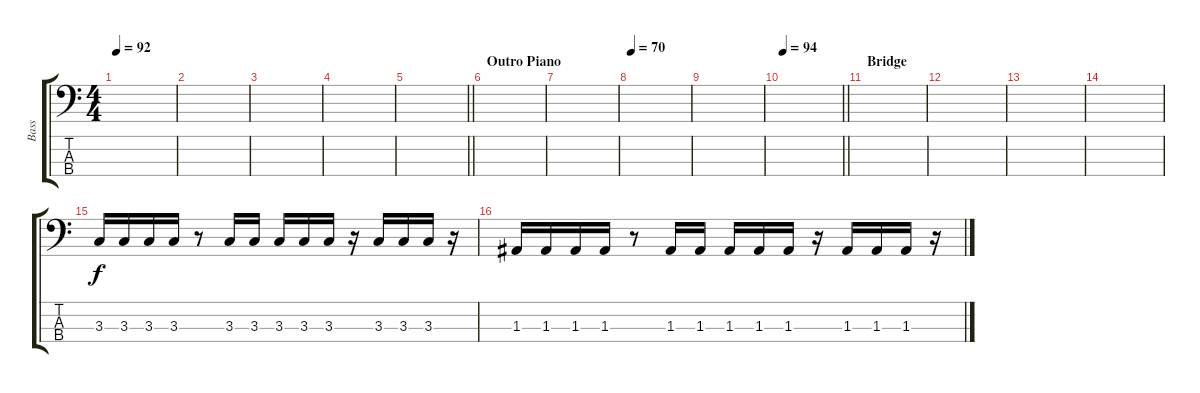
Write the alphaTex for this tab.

\track ("Bass" "Bass") {instrument electricbassfinger}
\staff {score tabs}
\tuning (G2 D2 A1 E1) {hide}
\ts (4 4)
\tempo 92
\clef f4
\ks c
|
|
|
|
\barLineRight lightlight
|
\section ("" "Outro Piano")
|
|
\tempo 70
|
|
\tempo 94
\barLineRight lightlight
|
\section ("" "Bridge")
|
|
|
|
3.3.16 3.3.16 3.3.16 3.3.16 r.8 3.3.16 3.3.16 3.3.16 3.3.16 3.3.16 r.16 3.3.16 3.3.16 3.3.16 r.16 |
1.3.16 1.3.16 1.3.16 1.3.16 r.8 1.3.16 1.3.16 1.3.16 1.3.16 1.3.16 r.16 1.3.16 1.3.16 1.3.16 r.16
